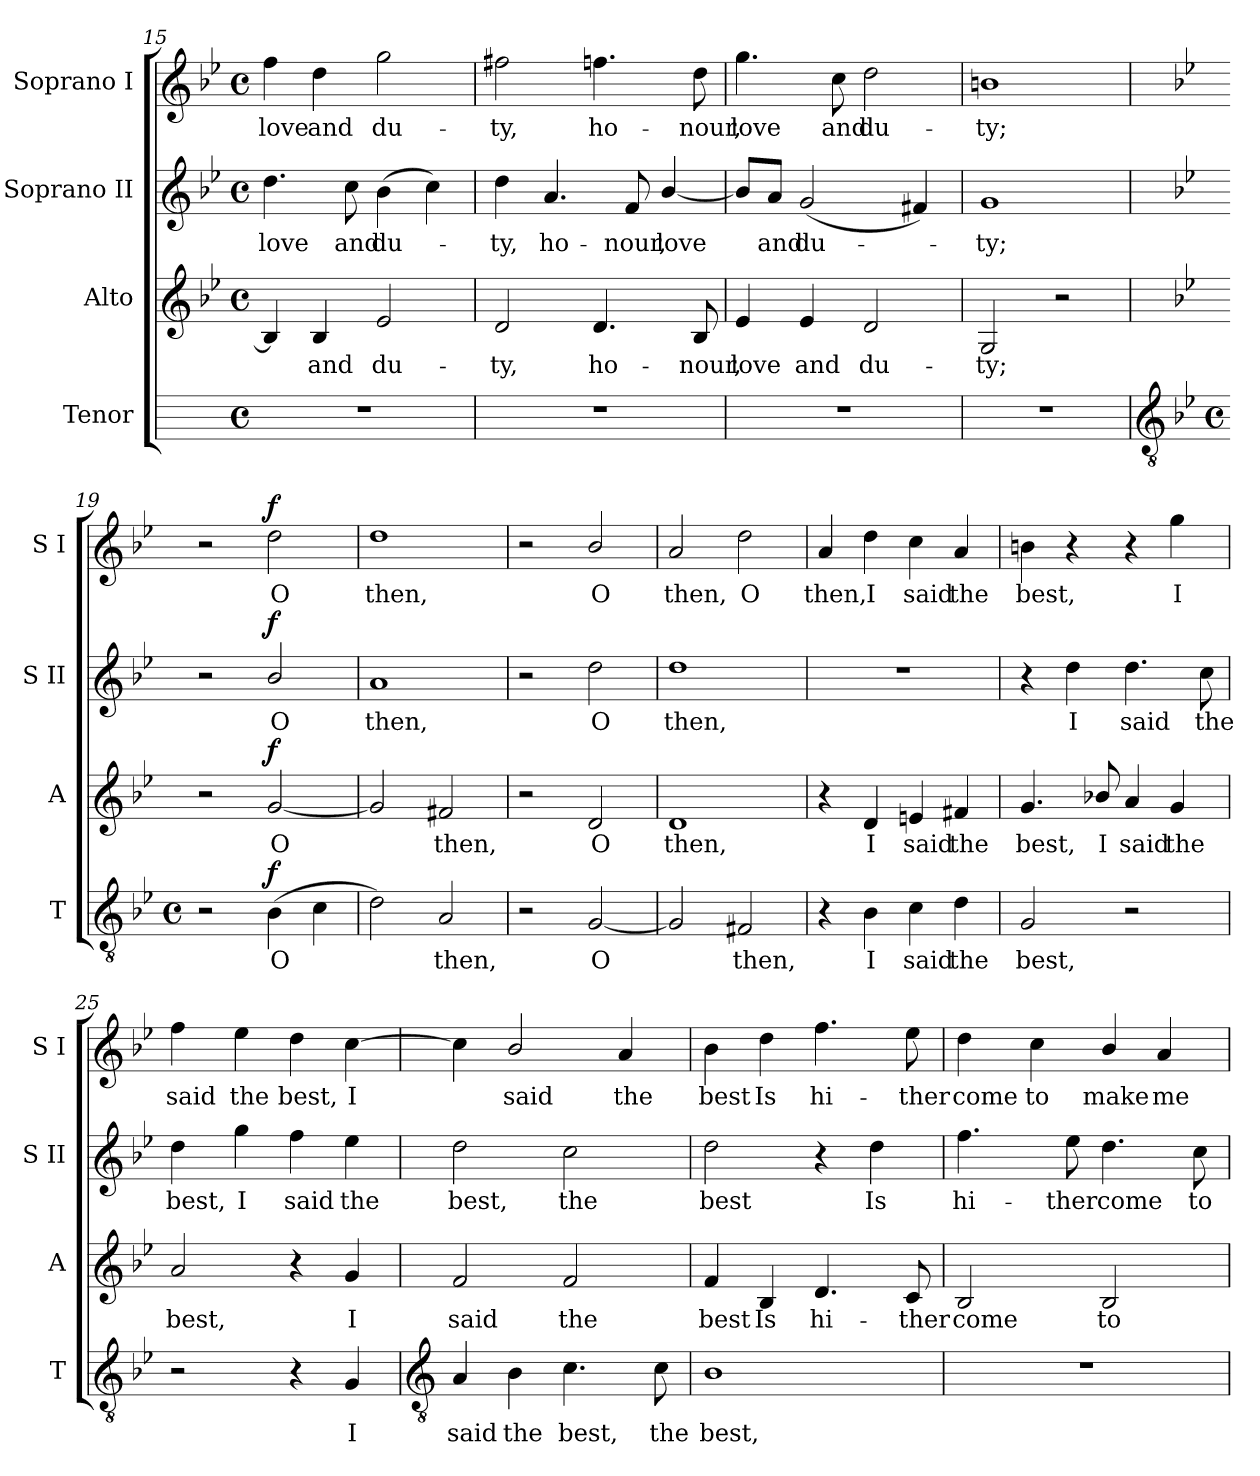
**kern	**text	**dynam	**kern	**text	**dynam	**kern	**text	**dynam	**kern	**text	**dynam
*part4	*part4	*part4	*part3	*part3	*part3	*part2	*part2	*part2	*part1	*part1	*part1
*staff4	*staff4	*staff4	*staff3	*staff3	*staff3	*staff2	*staff2	*staff2	*staff1	*staff1	*staff1
*I"Tenor	*	*	*I"Alto	*	*	*I"Soprano II	*	*	*I"Soprano I	*	*
*I'T	*	*	*I'A	*	*	*I'S II	*	*	*I'S I	*	*
*	*	*	*clefG2	*	*	*clefG2	*	*	*clefG2	*	*
*	*	*	*k[b-e-]	*	*	*k[b-e-]	*	*	*k[b-e-]	*	*
*	*	*	*B-:	*	*	*B-:	*	*	*B-:	*	*
*M4/4	*	*	*M4/4	*	*	*M4/4	*	*	*M4/4	*	*
*met(c)	*	*	*met(c)	*	*	*met(c)	*	*	*met(c)	*	*
=15	=15	=15	=15	=15	=15	=15	=15	=15	=15	=15	=15
!	!	!	!	!	!	!	!LO:LY:b	!	!	!LO:LY:b	!
1r	.	.	4B-]	.	.	4.dd	love	.	4ff	love	.
!	!	!	!	!LO:LY:b	!	!	!	!	!	!LO:LY:b	!
.	.	.	4B-	and	.	.	.	.	4dd	and	.
!	!	!	!	!	!	!	!LO:LY:b	!	!	!	!
.	.	.	.	.	.	8cc	and	.	.	.	.
!	!	!	!	!LO:LY:b	!	!	!LO:LY:b	!	!	!LO:LY:b	!
.	.	.	2e-	du-	.	(>4b-	du-	.	2gg	du-	.
.	.	.	.	.	.	4cc)	.	.	.	.	.
=16	=16	=16	=16	=16	=16	=16	=16	=16	=16	=16	=16
!	!	!	!	!LO:LY:b	!	!	!LO:LY:b	!	!	!LO:LY:b	!
1r	.	.	2d	-ty,	.	4dd	ty,	.	2ff#X	-ty,	.
!	!	!	!	!	!	!	!LO:LY:b	!	!	!	!
.	.	.	.	.	.	4.a	ho-	.	.	.	.
!	!	!	!	!LO:LY:b	!	!	!	!	!	!LO:LY:b	!
.	.	.	4.d	ho-	.	.	.	.	4.ffn	ho-	.
!	!	!	!	!	!	!	!LO:LY:b	!	!	!	!
.	.	.	.	.	.	8f	-nour,	.	.	.	.
!	!	!	!	!	!	!	!LO:LY:b	!	!	!	!
.	.	.	.	.	.	[4b-/	love	.	.	.	.
!	!	!	!	!LO:LY:b	!	!	!	!	!	!LO:LY:b	!
.	.	.	8B-	-nour,	.	.	.	.	8dd	-nour,	.
=17	=17	=17	=17	=17	=17	=17	=17	=17	=17	=17	=17
!	!	!	!	!LO:LY:b	!	!	!	!	!	!LO:LY:b	!
1r	.	.	4e-	love	.	8b-/L]	.	.	4.gg	love	.
!	!	!	!	!	!	!	!LO:LY:b	!	!	!	!
.	.	.	.	.	.	8a/J	and	.	.	.	.
!	!	!	!	!LO:LY:b	!	!	!LO:LY:b	!	!	!	!
.	.	.	4e-	and	.	(<2g	du-	.	.	.	.
!	!	!	!	!	!	!	!	!	!	!LO:LY:b	!
.	.	.	.	.	.	.	.	.	8cc	and	.
!	!	!	!	!LO:LY:b	!	!	!	!	!	!LO:LY:b	!
.	.	.	2d	du-	.	.	.	.	2dd	du-	.
.	.	.	.	.	.	4f#X)	.	.	.	.	.
=18	=18	=18	=18	=18	=18	=18	=18	=18	=18	=18	=18
!	!	!	!	!LO:LY:b	!	!	!LO:LY:b	!	!	!LO:LY:b	!
1r	.	.	2G	-ty;	.	1g	ty;	.	1bn	-ty;	.
.	.	.	2r	.	.	.	.	.	.	.	.
!!LO:LB:g=z
=19	=19	=19	=19	=19	=19	=19	=19	=19	=19	=19	=19
*clefGv2	*	*	*	*	*	*	*	*	*	*	*
*k[b-e-]	*	*	*	*	*	*	*	*	*	*	*
*B-:	*	*	*	*	*	*	*	*	*	*	*
*M4/4	*	*	*	*	*	*	*	*	*	*	*
*met(c)	*	*	*	*	*	*	*	*	*	*	*
2r	.	.	2r	.	.	2r	.	.	2r	.	.
!	!LO:LY:b	!LO:DY:b	!	!LO:LY:b	!LO:DY:b	!	!LO:LY:b	!LO:DY:b	!	!LO:LY:b	!LO:DY:b
(>4B-	O	f	[2g	O	f	2b-/	O	f	2dd	O	f
4c	.	.	.	.	.	.	.	.	.	.	.
=20	=20	=20	=20	=20	=20	=20	=20	=20	=20	=20	=20
!	!	!	!	!	!	!	!LO:LY:b	!	!	!LO:LY:b	!
2d)	.	.	2g]	.	.	1a	then,	.	1dd	then,	.
!	!LO:LY:b	!	!	!LO:LY:b	!	!	!	!	!	!	!
2A	then,	.	2f#X	then,	.	.	.	.	.	.	.
=21	=21	=21	=21	=21	=21	=21	=21	=21	=21	=21	=21
2r	.	.	2r	.	.	2r	.	.	2r	.	.
!	!LO:LY:b	!	!	!LO:LY:b	!	!	!LO:LY:b	!	!	!LO:LY:b	!
[2G	O	.	2d	O	.	2dd	O	.	2b-/	O	.
=22	=22	=22	=22	=22	=22	=22	=22	=22	=22	=22	=22
!	!	!	!	!LO:LY:b	!	!	!LO:LY:b	!	!	!LO:LY:b	!
2G]	.	.	1d	then,	.	1dd	then,	.	2a	then,	.
!	!LO:LY:b	!	!	!	!	!	!	!	!	!LO:LY:b	!
2F#X	then,	.	.	.	.	.	.	.	2dd	O	.
=23	=23	=23	=23	=23	=23	=23	=23	=23	=23	=23	=23
!	!	!	!	!	!	!	!	!	!	!LO:LY:b	!
4r	.	.	4r	.	.	1r	.	.	4a	then,	.
!	!LO:LY:b	!	!	!LO:LY:b	!	!	!	!	!	!LO:LY:b	!
4B-	I	.	4d	I	.	.	.	.	4dd	I	.
!	!LO:LY:b	!	!	!LO:LY:b	!	!	!	!	!	!LO:LY:b	!
4c	said	.	4en	said	.	.	.	.	4cc	said	.
!	!LO:LY:b	!	!	!LO:LY:b	!	!	!	!	!	!LO:LY:b	!
4d	the	.	4f#X	the	.	.	.	.	4a	the	.
=24	=24	=24	=24	=24	=24	=24	=24	=24	=24	=24	=24
!	!LO:LY:b	!	!	!LO:LY:b	!	!	!	!	!	!LO:LY:b	!
2G	best,	.	4.g	best,	.	4r	.	.	4bn	best,	.
!	!	!	!	!	!	!	!LO:LY:b	!	!	!	!
.	.	.	.	.	.	4dd	I	.	4r	.	.
!	!	!	!	!LO:LY:b	!	!	!	!	!	!	!
.	.	.	8b-X/	I	.	.	.	.	.	.	.
!	!	!	!	!LO:LY:b	!	!	!LO:LY:b	!	!	!	!
2r	.	.	4a	said	.	4.dd	said	.	4r	.	.
!	!	!	!	!LO:LY:b	!	!	!	!	!	!LO:LY:b	!
.	.	.	4g	the	.	.	.	.	4gg	I	.
!	!	!	!	!	!	!	!LO:LY:b	!	!	!	!
.	.	.	.	.	.	8cc	the	.	.	.	.
=25	=25	=25	=25	=25	=25	=25	=25	=25	=25	=25	=25
!	!	!	!	!LO:LY:b	!	!	!LO:LY:b	!	!	!LO:LY:b	!
2r	.	.	2a	best,	.	4dd	best,	.	4ff	said	.
!	!	!	!	!	!	!	!LO:LY:b	!	!	!LO:LY:b	!
.	.	.	.	.	.	4gg	I	.	4ee-	the	.
!	!	!	!	!	!	!	!LO:LY:b	!	!	!LO:LY:b	!
4r	.	.	4r	.	.	4ff	said	.	4dd	best,	.
!	!LO:LY:b	!	!	!LO:LY:b	!	!	!LO:LY:b	!	!	!LO:LY:b	!
4G	I	.	4g	I	.	4ee-	the	.	[4cc	I	.
!!LO:LB:g=z
=26	=26	=26	=26	=26	=26	=26	=26	=26	=26	=26	=26
*clefGv2	*	*	*	*	*	*	*	*	*	*	*
!	!LO:LY:b	!	!	!LO:LY:b	!	!	!LO:LY:b	!	!	!	!
4A	said	.	2f	said	.	2dd	best,	.	4cc]	.	.
!	!LO:LY:b	!	!	!	!	!	!	!	!	!LO:LY:b	!
4B-	the	.	.	.	.	.	.	.	2b-/	said	.
!	!LO:LY:b	!	!	!LO:LY:b	!	!	!LO:LY:b	!	!	!	!
4.c	best,	.	2f	the	.	2cc	the	.	.	.	.
!	!	!	!	!	!	!	!	!	!	!LO:LY:b	!
.	.	.	.	.	.	.	.	.	4a	the	.
!	!LO:LY:b	!	!	!	!	!	!	!	!	!	!
8c	the	.	.	.	.	.	.	.	.	.	.
=27	=27	=27	=27	=27	=27	=27	=27	=27	=27	=27	=27
!	!LO:LY:b	!	!	!LO:LY:b	!	!	!LO:LY:b	!	!	!LO:LY:b	!
1B-	best,	.	4f	best	.	2dd	best	.	4b-	best	.
!	!	!	!	!LO:LY:b	!	!	!	!	!	!LO:LY:b	!
.	.	.	4B-	Is	.	.	.	.	4dd	Is	.
!	!	!	!	!LO:LY:b	!	!	!	!	!	!LO:LY:b	!
.	.	.	4.d	hi-	.	4r	.	.	4.ff	hi-	.
!	!	!	!	!	!	!	!LO:LY:b	!	!	!	!
.	.	.	.	.	.	4dd	Is	.	.	.	.
!	!	!	!	!LO:LY:b	!	!	!	!	!	!LO:LY:b	!
.	.	.	8c	-ther	.	.	.	.	8ee-	-ther	.
=28	=28	=28	=28	=28	=28	=28	=28	=28	=28	=28	=28
!	!	!	!	!LO:LY:b	!	!	!LO:LY:b	!	!	!LO:LY:b	!
1r	.	.	2B-	come	.	4.ff	hi-	.	4dd	come	.
!	!	!	!	!	!	!	!	!	!	!LO:LY:b	!
.	.	.	.	.	.	.	.	.	4cc	to	.
!	!	!	!	!	!	!	!LO:LY:b	!	!	!	!
.	.	.	.	.	.	8ee-	-ther	.	.	.	.
!	!	!	!	!LO:LY:b	!	!	!LO:LY:b	!	!	!LO:LY:b	!
.	.	.	2B-	to	.	4.dd	come	.	4b-/	make	.
!	!	!	!	!	!	!	!	!	!	!LO:LY:b	!
.	.	.	.	.	.	.	.	.	4a	me	.
!	!	!	!	!	!	!	!LO:LY:b	!	!	!	!
.	.	.	.	.	.	8cc	to	.	.	.	.
=	=	=	=	=	=	=	=	=	=	=	=
*-	*-	*-	*-	*-	*-	*-	*-	*-	*-	*-	*-
